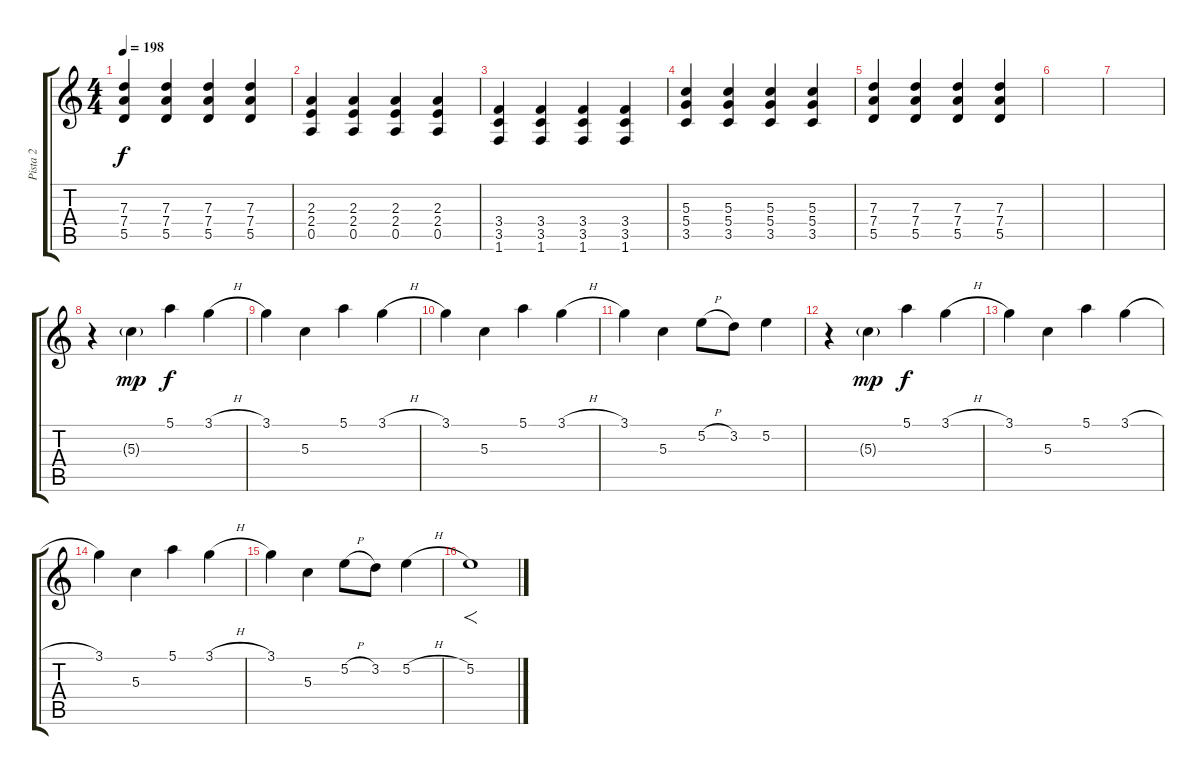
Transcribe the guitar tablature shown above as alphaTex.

\track ("Pista 2" "Pista 2") {instrument overdrivenguitar}
\staff {score tabs}
\tuning (E4 B3 G3 D3 A2 E2) {hide}
\ts (4 4)
\tempo 198
\clef g2
\ks c
(7.3 7.4 5.5).4{dy f} (7.3 7.4 5.5).4 (7.3 7.4 5.5).4 (7.3 7.4 5.5).4 |
(2.3 2.4 0.5).4 (2.3 2.4 0.5).4 (2.3 2.4 0.5).4 (2.3 2.4 0.5).4 |
(3.4 3.5 1.6).4 (3.4 3.5 1.6).4 (3.4 3.5 1.6).4 (3.4 3.5 1.6).4 |
(5.3 5.4 3.5).4 (5.3 5.4 3.5).4 (5.3 5.4 3.5).4 (5.3 5.4 3.5).4 |
(7.3 7.4 5.5).4 (7.3 7.4 5.5).4 (7.3 7.4 5.5).4 (7.3 7.4 5.5).4 |
|
|
r.4 5.3{g}.4{dy mp} 5.1.4{dy f} 3.1{h}.4 |
3.1.4 5.3.4 5.1.4 3.1{h}.4 |
3.1.4 5.3.4 5.1.4 3.1{h}.4 |
3.1.4 5.3.4 5.2{h}.8 3.2.8 5.2.4 |
r.4 5.3{g}.4{dy mp} 5.1.4{dy f} 3.1{h}.4 |
3.1.4 5.3.4 5.1.4 3.1{h}.4 |
3.1.4 5.3.4 5.1.4 3.1{h}.4 |
3.1.4 5.3.4 5.2{h}.8 3.2.8 5.2{h}.4 |
5.2.1{f}
